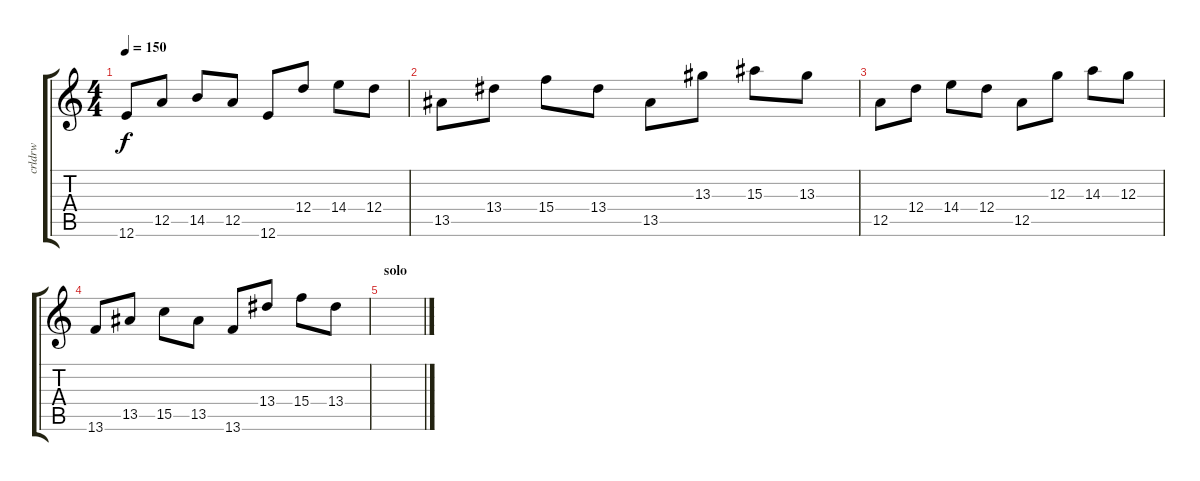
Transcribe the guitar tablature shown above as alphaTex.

\track ("crldrw" "crldrw") {instrument distortionguitar}
\staff {score tabs}
\tuning (E4 B3 G3 D3 A2 E2) {hide}
\ts (4 4)
\tempo 150
\clef g2
\ks c
12.6.8{dy f} 12.5.8 14.5.8 12.5.8 12.6.8 12.4.8 14.4.8 12.4.8 |
13.5.8 13.4.8 15.4.8 13.4.8 13.5.8 13.3.8 15.3.8 13.3.8 |
12.5.8 12.4.8 14.4.8 12.4.8 12.5.8 12.3.8 14.3.8 12.3.8 |
13.6.8 13.5.8 15.5.8 13.5.8 13.6.8 13.4.8 15.4.8 13.4.8 |
\section ("" "solo")
